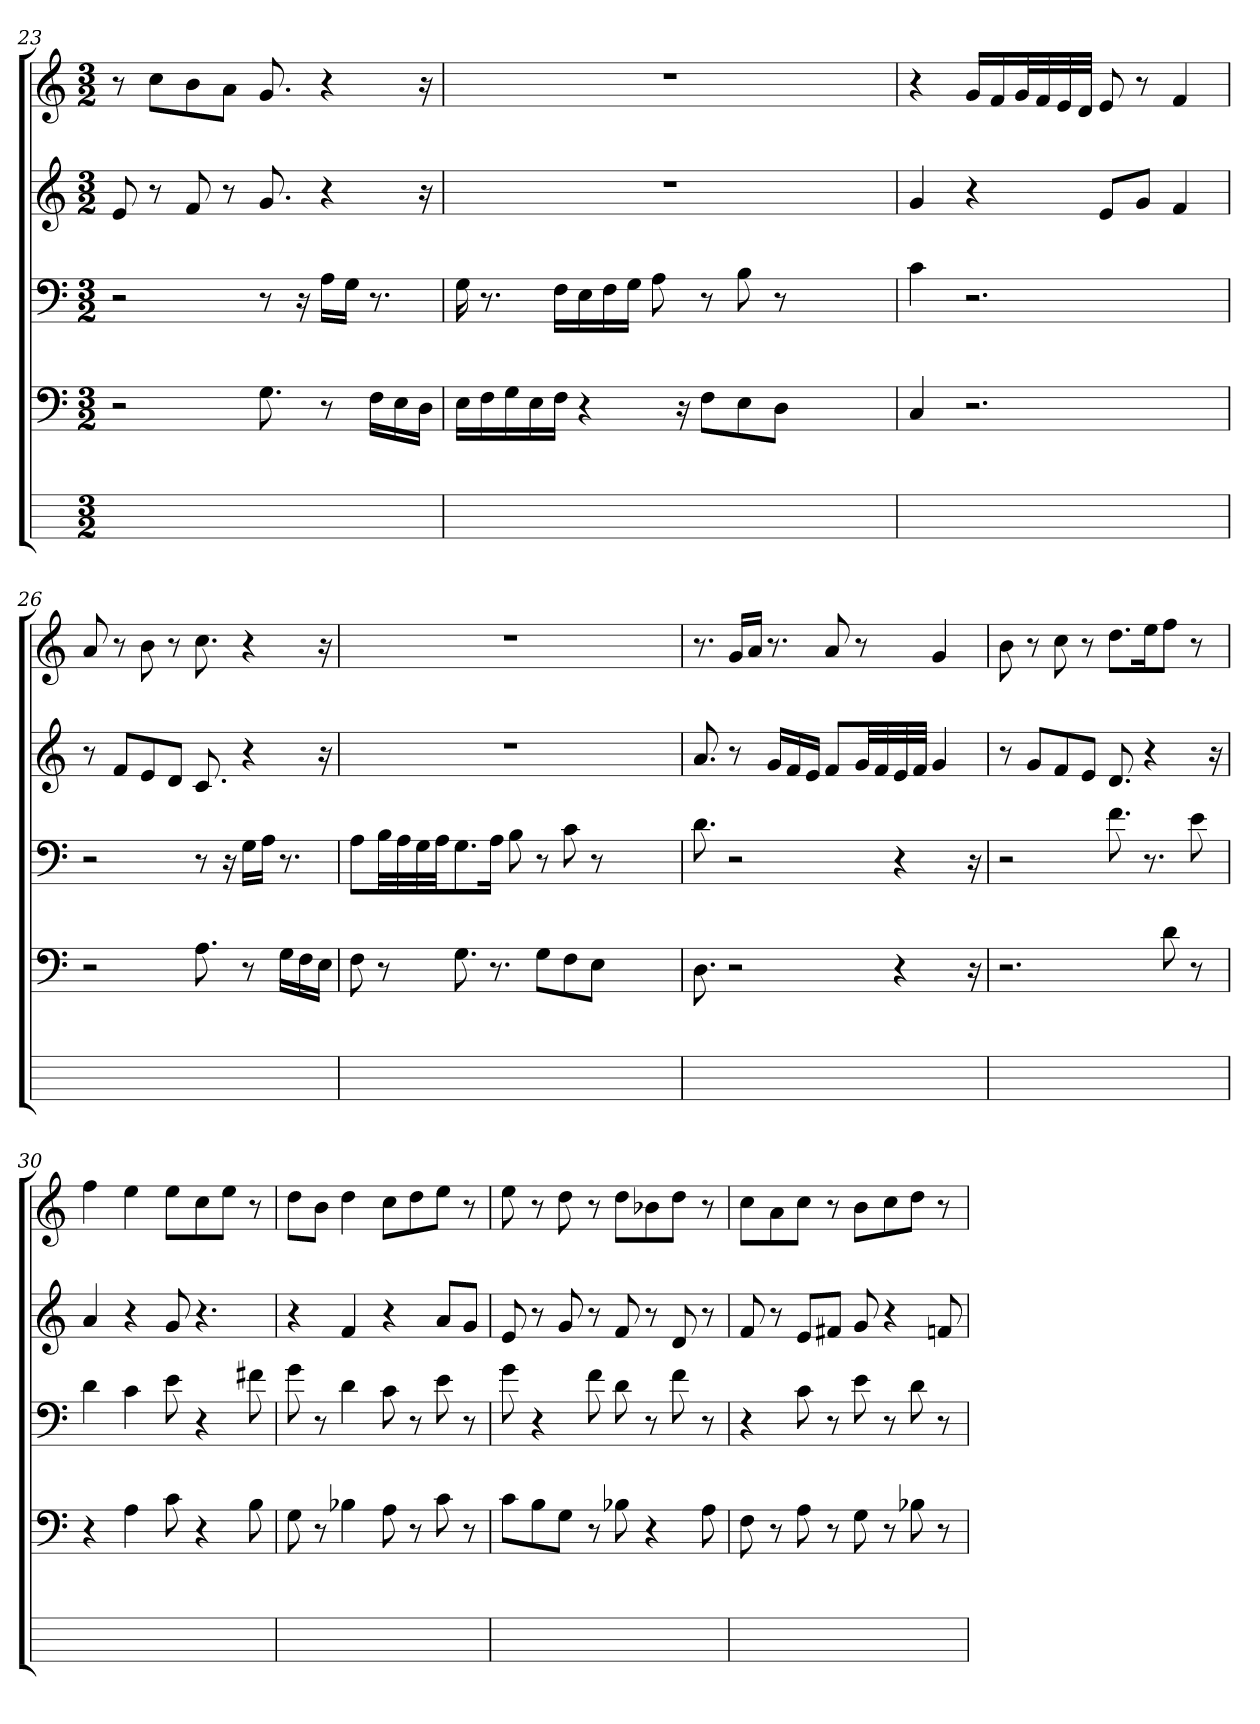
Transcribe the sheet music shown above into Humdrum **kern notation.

**kern	**kern	**kern	**kern	**kern
*part5	*part4	*part3	*part2	*part1
*staff5	*staff4	*staff3	*staff2	*staff1
*	*clefF4	*clefF4	*clefG2	*clefG2
*	*k[]	*k[]	*k[]	*k[]
*	*C:	*C:	*C:	*C:
*M3/2	*M3/2	*M3/2	*M3/2	*M3/2
=23	=23	=23	=23	=23
1ryy	2r	2r	8e	8r
.	.	.	8r	8cciL
.	.	.	8f	8b
.	.	.	8r	8aJ
.	8.G	8r	8.g	8.g
.	.	16r	.	.
.	8r	16AiLL	4r	4r
.	.	16GJJ	.	.
.	16FiLL	8.r	.	.
.	16Ei	.	.	.
.	16DiJJ	.	16r	16r
=24	=24	=24	=24	=24
1.ryy	16ELL	16Gj	1.r	1.r
.	16Fi	8.r	.	.
.	16Gi	.	.	.
.	16Ei	.	.	.
.	16FJJ	16FLL	.	.
.	4r	16Ei	.	.
.	.	16Fi	.	.
.	.	16GiJJ	.	.
.	.	8A	.	.
.	16r	.	.	.
.	8FiL	8r	.	.
.	8E	8B	.	.
.	8DJ	8r	.	.
.	2ryy	2ryy	.	.
=25	=25	=25	=25	=25
1ryy	4C	4c	4g	4r
.	2.r	2.r	4r	16gLL
.	.	.	.	16fi
.	.	.	.	32giL
.	.	.	.	32fi
.	.	.	.	32ei
.	.	.	.	32diJJJ
.	.	.	8eL	8eZ
.	.	.	8giJ	8r
.	.	.	4f	4f
=26	=26	=26	=26	=26
1ryy	2r	2r	8r	8a
.	.	.	8fiL	8r
.	.	.	8e	8b
.	.	.	8dJ	8r
.	8.A	8r	8.c	8.cc
.	.	16r	.	.
.	8r	16GiLL	4r	4r
.	.	16AJJ	.	.
.	16GiLL	8.r	.	.
.	16Fi	.	.	.
.	16EiJJ	.	16r	16r
=27	=27	=27	=27	=27
1.ryy	8F	8AjL	1.r	1.r
.	8r	32BiLL	.	.
.	.	32Ai	.	.
.	.	32Gi	.	.
.	.	32AiJJ	.	.
.	8.G	8.G	.	.
.	8.r	16AiJk	.	.
.	.	8B	.	.
.	8GiL	8r	.	.
.	8F	8c	.	.
.	8EJ	8r	.	.
.	2ryy	2ryy	.	.
=28	=28	=28	=28	=28
1ryy	8.D	8.d	8.a	8.r
.	2r	2r	8r	16giLL
.	.	.	.	16aJJ
.	.	.	16giLL	8.r
.	.	.	16fi	.
.	.	.	16eiJJ	.
.	.	.	8fL	8aj
.	.	.	32giLL	8r
.	.	.	32fi	.
.	4r	4r	32ei	.
.	.	.	32fiJJJ	.
.	.	.	4g	4g
.	16r	16r	.	.
=29	=29	=29	=29	=29
1ryy	2.r	2r	8r	8b
.	.	.	8giL	8r
.	.	.	8f	8cc
.	.	.	8eJ	8r
.	.	8.f	8.d	8.ddL
.	.	8.r	4r	16eeik
.	8d	.	.	8ffJ
.	8r	8e	.	8r
.	.	.	16r	.
=30	=30	=30	=30	=30
1ryy	4r	4d	4a	4ffj
.	4A	4c	4r	4ee
.	8c	8e	8g	8eejL
.	4r	4r	4.r	8cc
.	.	.	.	8eeJ
.	8B	8f#XV	.	8r
=31	=31	=31	=31	=31
1ryy	8G	8g	4r	8ddL
.	8r	8r	.	8bJ
.	4B-XV	4d	4f	4dd
.	8A	8cZ	4r	8ccL
.	8r	8r	.	8ddi
.	8c	8e	8ajL	8eeJ
.	8r	8r	8gJ	8r
=32	=32	=32	=32	=32
1ryy	8cjL	8g	8e	8eej
.	8Bi	4r	8r	8r
.	8GJ	.	8g	8dd
.	8r	8f	8r	8r
.	8B-X	8d	8f	8ddjL
.	4r	8r	8r	8b-XV
.	.	8f	8d	8ddJ
.	8A	8r	8r	8r
=33	=33	=33	=33	=33
1ryy	8F	4r	8f	8ccL
.	8r	.	8r	8a
.	8A	8c	8eL	8ccJ
.	8r	8r	8f#XiJ	8r
.	8G	8e	8g	8bL
.	8r	8r	4r	8cci
.	8B-X	8d	.	8ddJ
.	8r	8r	8fn	8r
=	=	=	=	=
*-	*-	*-	*-	*-
